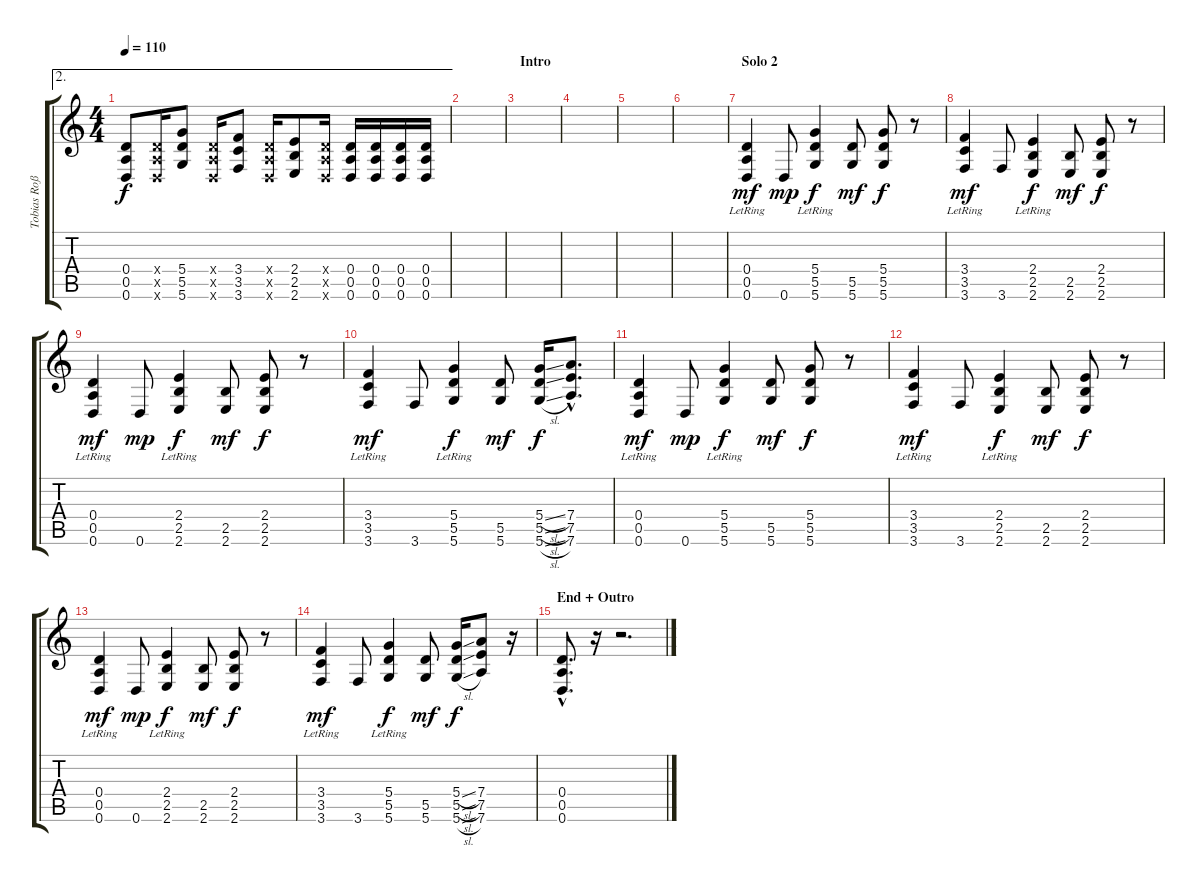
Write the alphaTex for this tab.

\track ("Tobias Roßbach" "Tobias Roß") {instrument distortionguitar}
\staff {score tabs}
\tuning (E4 B3 G3 D3 A2 D2) {hide}
\ae 2
\ts (4 4)
\tempo 110
\clef g2
\ks c
(0.4 0.5 0.6).8{dy f} (0.4{x} 0.5{x} 0.6{x}).16 (5.4 5.5 5.6).8 (0.4{x} 0.5{x} 0.6{x}).16 (3.4 3.5 3.6).8 (0.4{x} 0.5{x} 0.6{x}).16 (2.4 2.5 2.6).8 (0.4{x} 0.5{x} 0.6{x}).16 (0.4 0.5 0.6).16 (0.4 0.5 0.6).16 (0.4 0.5 0.6).16 (0.4 0.5 0.6).16 |
|
\section ("" "Intro")
|
|
|
|
\section ("" "Solo 2")
(0.4{lr} 0.5{lr} 0.6).4{dy mf volume 16} 0.6.8{dy mp} (5.4{lr} 5.5 5.6).4{dy f} (5.5 5.6).8{dy mf} (5.4 5.5 5.6).8{dy f} r.8 |
(3.4{lr} 3.5{lr} 3.6).4{dy mf} 3.6.8 (2.4{lr} 2.5 2.6).4{dy f} (2.5 2.6).8{dy mf} (2.4 2.5 2.6).8{dy f} r.8 |
(0.4{lr} 0.5{lr} 0.6).4{dy mf} 0.6.8{dy mp} (2.4{lr} 2.5 2.6).4{dy f} (2.5 2.6).8{dy mf} (2.4 2.5 2.6).8{dy f} r.8 |
(3.4{lr} 3.5{lr} 3.6).4{dy mf} 3.6.8 (5.4{lr} 5.5 5.6).4{dy f} (5.5 5.6).8{dy mf} (5.4{sl} 5.5{sl} 5.6{sl}).16{dy f} (7.4{hac} 7.5{hac} 7.6{hac}).8{d} |
(0.4{lr} 0.5{lr} 0.6).4{dy mf} 0.6.8{dy mp} (5.4{lr} 5.5 5.6).4{dy f} (5.5 5.6).8{dy mf} (5.4 5.5 5.6).8{dy f} r.8 |
(3.4{lr} 3.5{lr} 3.6).4{dy mf} 3.6.8 (2.4{lr} 2.5 2.6).4{dy f} (2.5 2.6).8{dy mf} (2.4 2.5 2.6).8{dy f} r.8 |
(0.4{lr} 0.5{lr} 0.6).4{dy mf} 0.6.8{dy mp} (2.4{lr} 2.5 2.6).4{dy f} (2.5 2.6).8{dy mf} (2.4 2.5 2.6).8{dy f} r.8 |
(3.4{lr} 3.5{lr} 3.6).4{dy mf} 3.6.8 (5.4{lr} 5.5 5.6).4{dy f} (5.5 5.6).8{dy mf} (5.4{sl} 5.5{sl} 5.6{sl}).16{dy f} (7.4 7.5 7.6).8 r.16 |
\section ("" "End + Outro")
(0.4{hac} 0.5{hac} 0.6{hac}).8{d} r.16 r.2{d}
